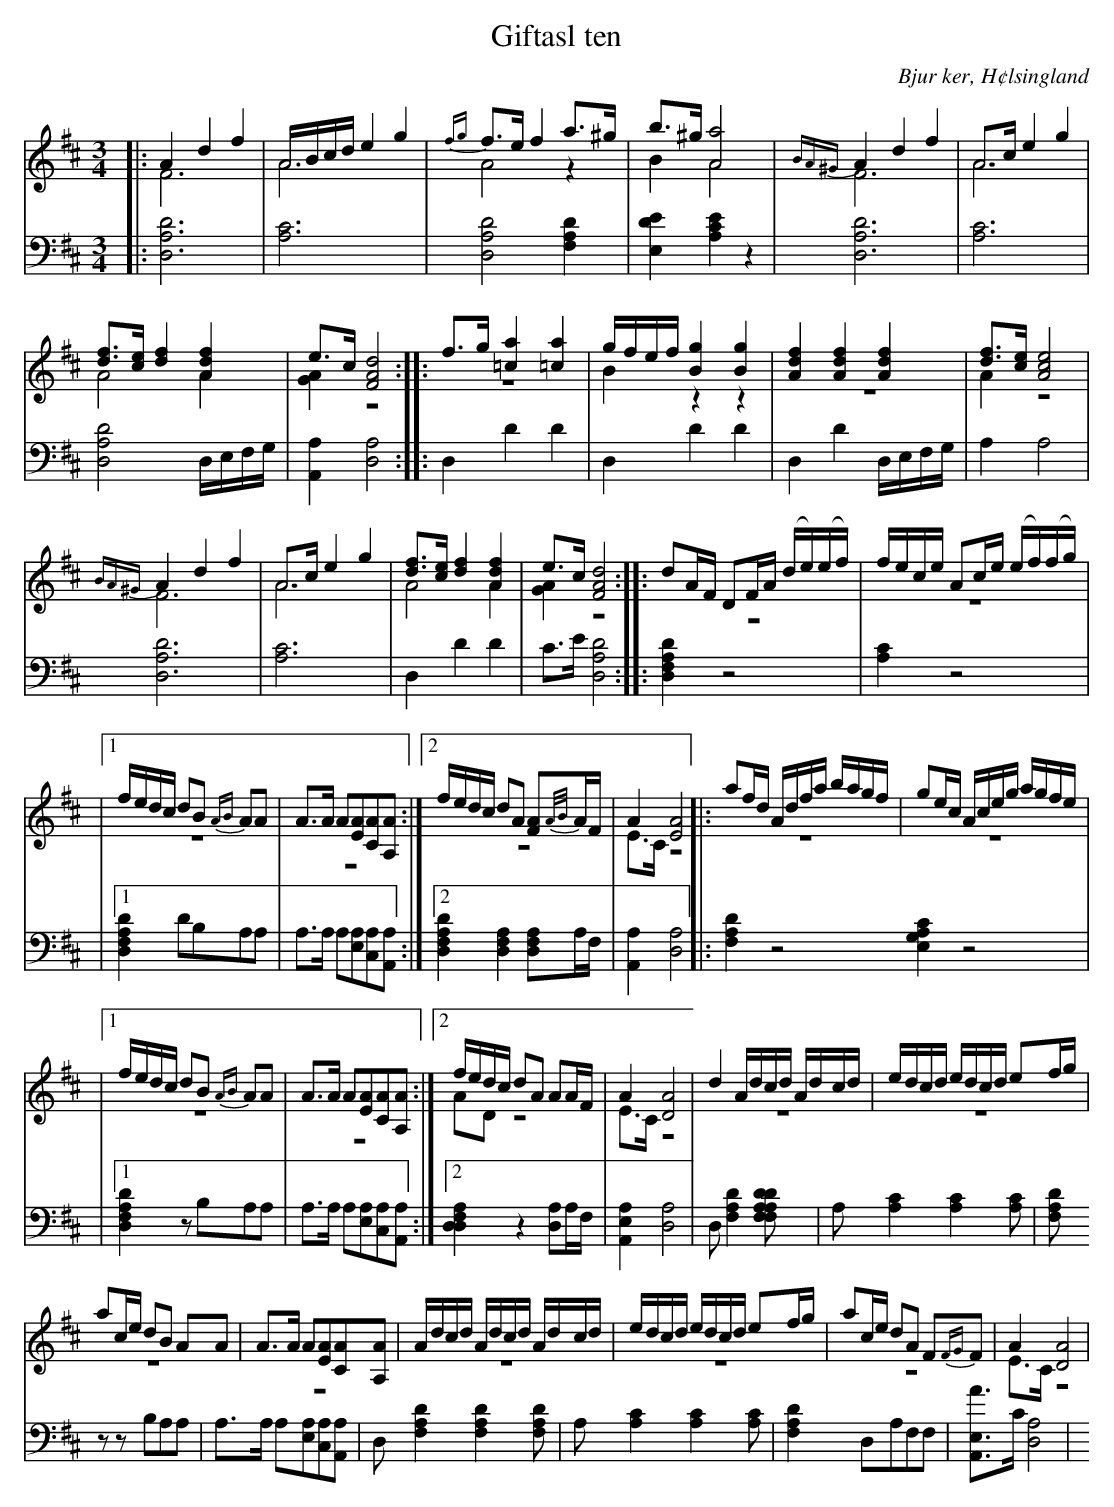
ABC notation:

X:1
T: Giftasl ten
O: Bjur ker, H¢lsingland
M: 3/4
L: 1/8
K: D
V:1
V:2 merge
V:3
V:1
|: A2 d2 f2|A/B/c/d/ e2 g2|{fg}f>e f2 a>^g |b>^g [A4a4]|{BA^G}A2 d2 f2|A>c e2 g2|
[df]>[ce] [d2f2] [A2d2f2]| e>c [F4A4d4]:||:f>g [=c2a2] [=c2a2]|g/f/e/f/ [B2g2] [B2g2]|[A2d2f2] [A2d2f2] [A2d2f2] |[df]>[ce] [A4c4e4]|
{BA^G}A2 d2 f2|A>c e2 g2|[df]>[ce] [d2f2] [A2d2f2]| e>c [F4A4d4]:||:dA/F/ DF/A/ (d/e/)(e/f/)|f/e/c/e/ Ac/e/ (e/f/)(f/g/)|
|1 f/e/d/c/ dB {AB}AA|A>A A[EA][CA][A,A]:|2 f/e/d/c/ dA [FA]{A/B/}A/F/|A2 [E4A4]|:af/d/ A/d/f/a/ b/a/g/f/|ge/c/ A/c/e/g/ a/g/f/e/|
|1 f/e/d/c/ dB {AB}AA|A>A A[EA][CA][A,A]:|2 f/e/d/c/ dA AA/F/|A2 [D4A4]|d2 A/d/c/d/ A/d/c/d/|e/d/c/d/ e/d/c/d/ ef/g/|
ac/e/ dB AA|A>A A[EA][CA][A,A]|A/d/c/d/ A/d/c/d/ A/d/c/d/|e/d/c/d/ e/d/c/d/ ef/g/| ac/e/ dA F{FG}F|A2 [D4A4]|
V:2
|: F6| A6|A4 z2|B2 A4|F6|A6|
A4 A2|[G2A2] z4:||:z6|B2 z2 z2|z6|A2 z4|
F6|A6|A4 A2|[G2A2] z4:||:z6|z6|
|1 z6|z6:|2 z6|E>C z4|:z6|z6|
|1 z6|z6:|2 AD z4|E>C z4|z6|z6|
z6|z6|z6|z6|z6|E>C z4|
V:3 clef=bass
|: [D,6A,6D6]| [A,6C6]|[D,4A,4D4] [F,2A,2D2]|[E,2D2E2] [A,2C2E2] z2|[D,6A,6D6]| [A,6C6]|
[D,4A,4D4] D,/E,/F,/G,/|[A,,2A,2] [D,4A,4] :||:D,2 D2 D2|D,2 D2 D2|D,2 D2 D,/E,/F,/G,/|A,2 A,4|
[D,6A,6D6]|[A,6C6]| D,2 D2 D2|C>E [D,4A,4D4] :||:[D,2F,2A,2D2] z4|[A,2C2] z4|
|1 [D,2F,2A,2D2] DB,A,A,|A,>A, A,[E,A,][C,A,][A,,A,]:|2 [D,2F,2A,2D2] [D,2F,2A,2] [D,F,A,]A,/F,/ |[A,,2A,2][D,4A,4]||:[F,2A,2D2] z4 [E,2G,2A,2C2] z4|
|1 [D,2F,2A,2D2] zB,A,A,|A,>A, A,[E,A,][C,A,][A,,A,]:|2 [D,2F,2A,2D,2] z2 [D,A,]A,/F,/| [A,,2E,2A,2] [D,4A,4]|D, [F,2A,2D2] [F,2A,2D2}[F,A,D]|A, [A,2C2] [A,2C2] [A,C] |
[F,A,D] zz B,A,A,|A,>A, A,[E,A,][C,A,][A,,A,]|D, [F,2A,2D2] [F,2A,2D2] [F,A,D]|A, [A,2C2] [A,2C2] [A,C] |[F,2A,2D2] D,A,F,F,|[A,,E,A]>C [D,4A,4]|
